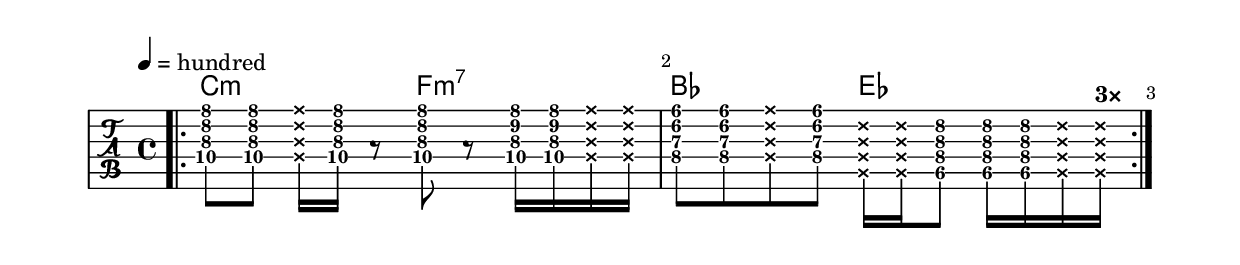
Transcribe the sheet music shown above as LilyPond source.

\version "2.23.1"
\include "../../../macros.ly"
song_tempo = 100


song_chords = \chordmode {
c2:m f2:m7 | bes2 ees2 |
}


lead = {
  \absolute  {
    \override Score.SpacingSpanner.shortest-duration-space = #4.0

\repeat volta 3 {
\bar ".|:"
    \set Score.currentBarNumber = 1
    |
    % mesure 1
    < c'\4 ees'\3 g'\2 c''\1>8
    < c'\4 ees'\3 g'\2 c''\1>8

    < \deadNote c'\4 \deadNote ees'\3 \deadNote g'\2 \deadNote c''\1>16
    < c'\4 ees'\3 g'\2 c''\1>16
    r8

    < c'\4 ees'\3 g'\2 c''\1>8
    r8

    < c'\4 ees'\3 aes'\2 c''\1>16
    q16
    %< c'\4 ees'\3 aes'\2 c''\1>16
    < \deadNote c'\4 \deadNote ees'\3 \deadNote aes'\2 \deadNote c''\1>16
    < \deadNote c'\4 \deadNote ees'\3 \deadNote aes'\2 \deadNote c''\1>16


    |
    % mesure 2
    < bes\4 d'\3 f'\2 bes'\1>8
    < bes\4 d'\3 f'\2 bes'\1>8

    < \deadNote bes\4 \deadNote d'\3 \deadNote f'\2 \deadNote bes'\1>8
    < bes\4 d'\3 f'\2 bes'\1>8

    < \deadNote ees\5 \deadNote bes\4 \deadNote ees'\3 \deadNote g'\2 >16
    < \deadNote ees\5 \deadNote bes\4 \deadNote ees'\3 \deadNote g'\2 >16
    < ees\5 bes\4 ees'\3 g'\2 >8

    < ees\5 bes\4 ees'\3 g'\2 >16
    < ees\5 bes\4 ees'\3 g'\2 >16
    < \deadNote ees\5 \deadNote bes\4 \deadNote ees'\3 \deadNote g'\2 >16
    < \deadNote ees\5 \deadNote bes\4 \deadNote ees'\3 \deadNote g'\2 >16

^\markup { \bold "3×" }
}
}
}

\paper {
    #(include-special-characters)
    indent = 0\mm
    line-width = 180\mm
    oddHeaderMarkup = ""
    evenHeaderMarkup = ""
    oddFooterMarkup = ""
    evenFooterMarkup = ""

    #(add-text-replacements!
    '(
    ("100" . "hundred")
    ("dpi" . "dots per inch")
    ))

}


\score {
    <<
    \new ChordNames {
        \song_chords
        }

    \new TabStaff {
        \tempo 4 = \song_tempo
        \tabFullNotation
        \override Score.BarNumber.break-visibility = ##(#t #t #t)
        \lead
    }

    >>

    \layout {}
}
